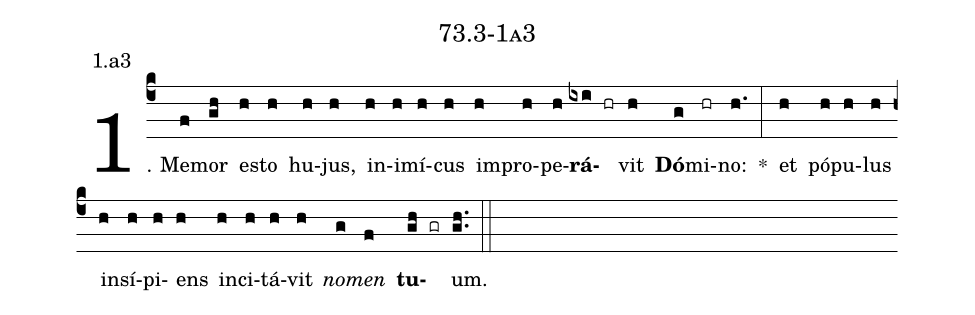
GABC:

name: 73.3-1a3;
annotation: 1.a3;
%%
(c4)1. Me(f)mor(gh) es(h)to(h) hu(h)jus,(h) in(h)i(h)mí(h)cus(h) im(h)pro(h)pe(h)<b>rá</b>(ixi hr)vit(h) <b>Dó</b>(g)mi(hr)no:(h.) *(:) et(h) pó(h)pu(h)lus(h) in(h)sí(h)pi(h)ens(h) in(h)ci(h)tá(h)vit(h) <i>no</i>(g)<i>men</i>(f) <b>tu</b>(gh gr)um.(gh..) (::)


%E(h) u(h) o(g) u(f) a(gh) e.(gh..) (::)
